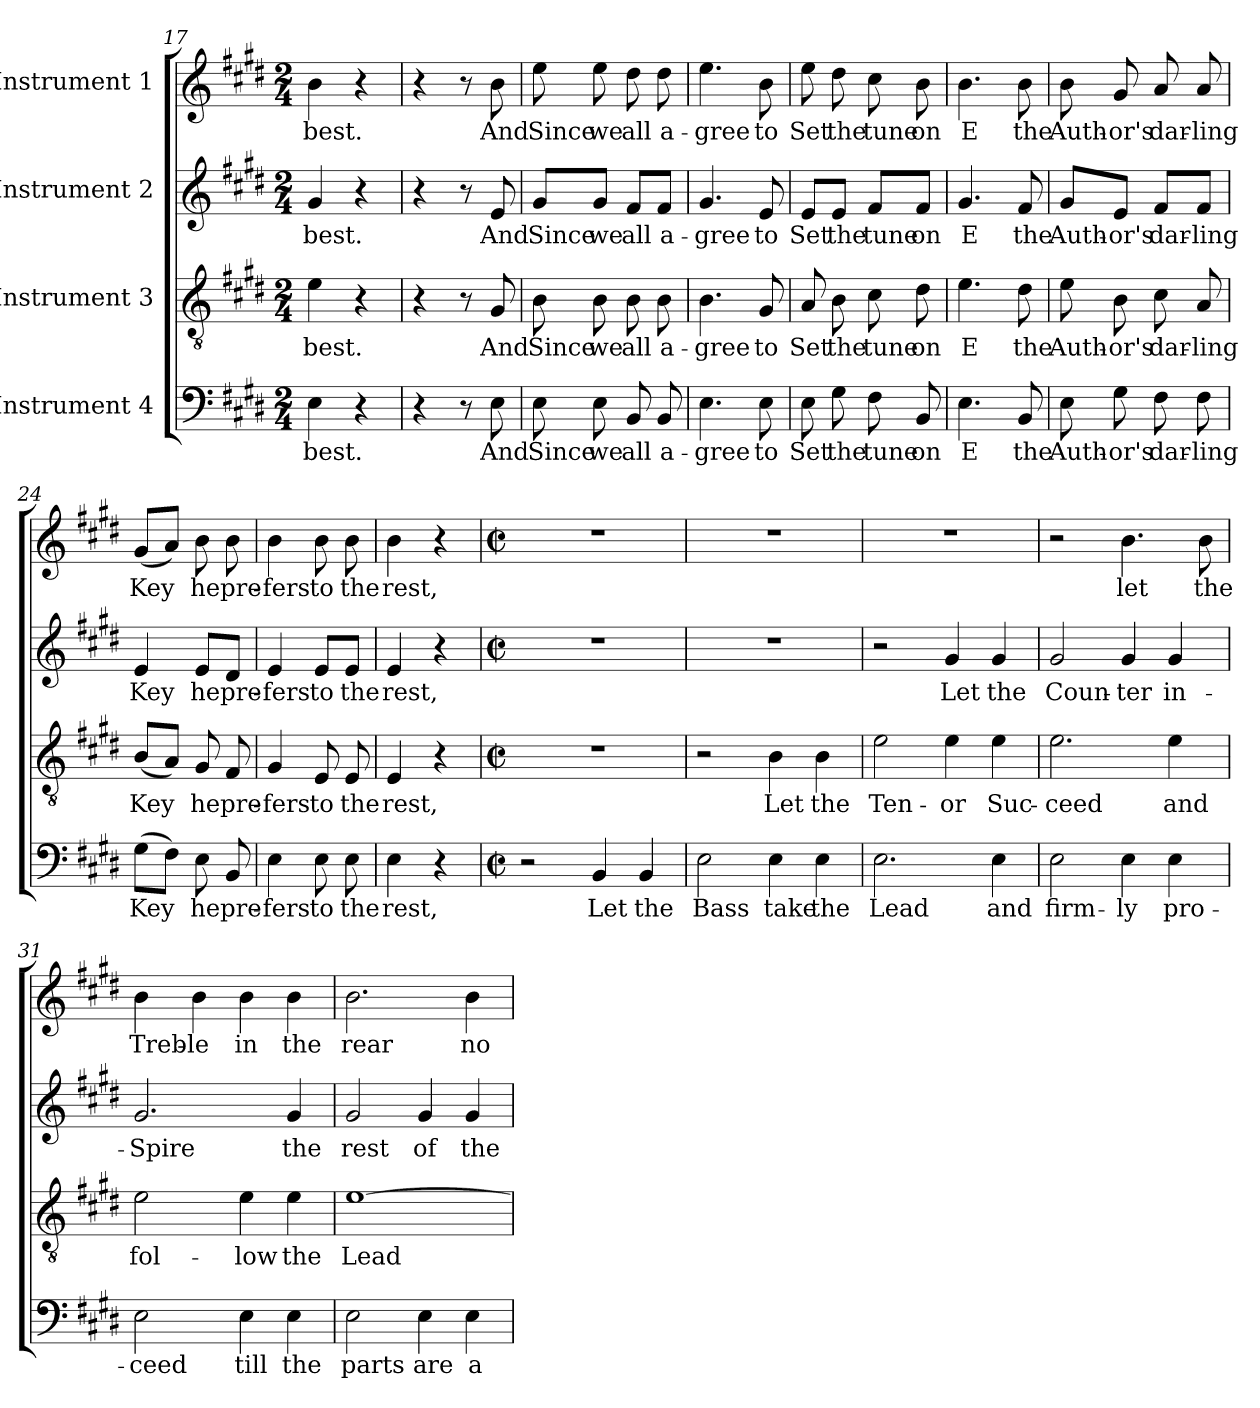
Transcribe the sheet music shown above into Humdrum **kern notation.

**kern	**text	**kern	**text	**kern	**text	**kern	**text
*part4	*part4	*part3	*part3	*part2	*part2	*part1	*part1
*staff4	*staff4	*staff3	*staff3	*staff2	*staff2	*staff1	*staff1
*I"Instrument 4	*	*I"Instrument 3	*	*I"Instrument 2	*	*I"Instrument 1	*
*clefF4	*	*clefGv2	*	*clefG2	*	*clefG2	*
*k[f#c#g#d#]	*	*k[f#c#g#d#]	*	*k[f#c#g#d#]	*	*k[f#c#g#d#]	*
*E:	*	*E:	*	*E:	*	*E:	*
*M2/4	*	*M2/4	*	*M2/4	*	*M2/4	*
=17	=17	=17	=17	=17	=17	=17	=17
!	!LO:LY:b:cj	!	!LO:LY:b:cj	!	!LO:LY:b:cj	!	!LO:LY:b:cj
4E\	best.	4e\	best.	4g#/	best.	4b\	best.
4r	.	4r	.	4r	.	4r	.
!!LO:PB:g=z
=18	=18	=18	=18	=18	=18	=18	=18
4r	.	4r	.	4r	.	4r	.
8r	.	8r	.	8r	.	8r	.
!	!LO:LY:b:cj	!	!LO:LY:b:cj	!	!LO:LY:b:cj	!	!LO:LY:b:cj
8E\	And	8G#/	And	8e/	And	8b\	And
=19	=19	=19	=19	=19	=19	=19	=19
!	!LO:LY:b:cj	!	!LO:LY:b:cj	!	!LO:LY:b:cj	!	!LO:LY:b:cj
8E\	Since	8B\	Since	8g#/L	Since	8ee\	Since
!	!LO:LY:b:cj	!	!LO:LY:b:cj	!	!LO:LY:b:cj	!	!LO:LY:b:cj
8E\	we	8B\	we	8g#/J	we	8ee\	we
!	!LO:LY:b:cj	!	!LO:LY:b:cj	!	!LO:LY:b:cj	!	!LO:LY:b:cj
8BB/	all	8B\	all	8f#/L	all	8dd#\	all
!	!LO:LY:b:cj	!	!LO:LY:b:cj	!	!LO:LY:b:cj	!	!LO:LY:b:cj
8BB/	a-	8B\	a-	8f#/J	a-	8dd#\	a-
=20	=20	=20	=20	=20	=20	=20	=20
!	!LO:LY:b:cj	!	!LO:LY:b:cj	!	!LO:LY:b:cj	!	!LO:LY:b:cj
4.E\	-gree	4.B\	-gree	4.g#/	-gree	4.ee\	-gree
!	!LO:LY:b:cj	!	!LO:LY:b:cj	!	!LO:LY:b:cj	!	!LO:LY:b:cj
8E\	to	8G#/	to	8e/	to	8b\	to
=21	=21	=21	=21	=21	=21	=21	=21
!	!LO:LY:b:cj	!	!LO:LY:b:cj	!	!LO:LY:b:cj	!	!LO:LY:b:cj
8E\	Set	8A/	Set	8e/L	Set	8ee\	Set
!	!LO:LY:b:cj	!	!LO:LY:b:cj	!	!LO:LY:b:cj	!	!LO:LY:b:cj
8G#\	the	8B\	the	8e/J	the	8dd#\	the
!	!LO:LY:b:cj	!	!LO:LY:b:cj	!	!LO:LY:b:cj	!	!LO:LY:b:cj
8F#\	tune	8c#\	tune	8f#/L	tune	8cc#\	tune
!	!LO:LY:b:cj	!	!LO:LY:b:cj	!	!LO:LY:b:cj	!	!LO:LY:b:cj
8BB/	on	8d#\	on	8f#/J	on	8b\	on
=22	=22	=22	=22	=22	=22	=22	=22
!	!LO:LY:b:cj	!	!LO:LY:b:cj	!	!LO:LY:b:cj	!	!LO:LY:b:cj
4.E\	E	4.e\	E	4.g#/	E	4.b\	E
!	!LO:LY:b:cj	!	!LO:LY:b:cj	!	!LO:LY:b:cj	!	!LO:LY:b:cj
8BB/	the	8d#\	the	8f#/	the	8b\	the
!!LO:LB:g=z
=23	=23	=23	=23	=23	=23	=23	=23
!	!LO:LY:b:cj	!	!LO:LY:b:cj	!	!LO:LY:b:cj	!	!LO:LY:b:cj
8E\	Auth-	8e\	Auth-	8g#/L	Auth-	8b\	Auth-
!	!LO:LY:b:cj	!	!LO:LY:b:cj	!	!LO:LY:b:cj	!	!LO:LY:b:cj
8G#\	-or's	8B\	-or's	8e/J	-or's	8g#/	-or's
!	!LO:LY:b:cj	!	!LO:LY:b:cj	!	!LO:LY:b:cj	!	!LO:LY:b:cj
8F#\	dar-	8c#\	dar-	8f#/L	dar-	8a/	dar-
!	!LO:LY:b:cj	!	!LO:LY:b:cj	!	!LO:LY:b:cj	!	!LO:LY:b:cj
8F#\	-ling	8A/	-ling	8f#/J	-ling	8a/	-ling
=24	=24	=24	=24	=24	=24	=24	=24
!	!LO:LY:b	!	!LO:LY:b	!	!LO:LY:b:cj	!	!LO:LY:b
(>8G#\L	Key	(<8B/L	Key	4e/	Key	(<8g#/L	Key
8F#\J)	.	8A/J)	.	.	.	8a/J)	.
!	!LO:LY:b:cj	!	!LO:LY:b:cj	!	!LO:LY:b:cj	!	!LO:LY:b:cj
8E\	he	8G#/	he	8e/L	he	8b\	he
!	!LO:LY:b:cj	!	!LO:LY:b:cj	!	!LO:LY:b:cj	!	!LO:LY:b:cj
8BB/	pre-	8F#/	pre-	8d#/J	pre-	8b\	pre-
=25	=25	=25	=25	=25	=25	=25	=25
!	!LO:LY:b:cj	!	!LO:LY:b:cj	!	!LO:LY:b:cj	!	!LO:LY:b:cj
4E\	-fers	4G#/	-fers	4e/	-fers	4b\	-fers
!	!LO:LY:b:cj	!	!LO:LY:b:cj	!	!LO:LY:b:cj	!	!LO:LY:b:cj
8E\	to	8E/	to	8e/L	to	8b\	to
!	!LO:LY:b:cj	!	!LO:LY:b:cj	!	!LO:LY:b:cj	!	!LO:LY:b:cj
8E\	the	8E/	the	8e/J	the	8b\	the
=26	=26	=26	=26	=26	=26	=26	=26
!	!LO:LY:b:cj	!	!LO:LY:b:cj	!	!LO:LY:b:cj	!	!LO:LY:b:cj
4E\	rest,	4E/	rest,	4e/	rest,	4b\	rest,
4r	.	4r	.	4r	.	4r	.
!!LO:LB:g=z
=27	=27	=27	=27	=27	=27	=27	=27
*M2/2	*	*M2/2	*	*M2/2	*	*M2/2	*
*met(c|)	*	*met(c|)	*	*met(c|)	*	*met(c|)	*
2r	.	1r	.	1r	.	1r	.
!	!LO:LY:b:cj	!	!	!	!	!	!
4BB/	Let	.	.	.	.	.	.
!	!LO:LY:b:cj	!	!	!	!	!	!
4BB/	the	.	.	.	.	.	.
=28	=28	=28	=28	=28	=28	=28	=28
!	!LO:LY:b:cj	!	!	!	!	!	!
2E\	Bass	2r	.	1r	.	1r	.
!	!LO:LY:b:cj	!	!LO:LY:b:cj	!	!	!	!
4E\	take	4B\	Let	.	.	.	.
!	!LO:LY:b:cj	!	!LO:LY:b:cj	!	!	!	!
4E\	the	4B\	the	.	.	.	.
=29	=29	=29	=29	=29	=29	=29	=29
!	!LO:LY:b:cj	!	!LO:LY:b:cj	!	!	!	!
2.E\	Lead	2e\	Ten-	2r	.	1r	.
!	!	!	!LO:LY:b:cj	!	!LO:LY:b:cj	!	!
.	.	4e\	-or	4g#/	Let	.	.
!	!LO:LY:b:cj	!	!LO:LY:b:cj	!	!LO:LY:b:cj	!	!
4E\	and	4e\	Suc-	4g#/	the	.	.
=30	=30	=30	=30	=30	=30	=30	=30
!	!LO:LY:b:cj	!	!LO:LY:b:cj	!	!LO:LY:b:cj	!	!
2E\	firm-	2.e\	-ceed	2g#/	Coun-	2r	.
!	!LO:LY:b:cj	!	!	!	!LO:LY:b:cj	!	!LO:LY:b:cj
4E\	-ly	.	.	4g#/	-ter	4.b\	let
!	!LO:LY:b:cj	!	!LO:LY:b:cj	!	!LO:LY:b:cj	!	!
4E\	pro-	4e\	and	4g#/	in-	.	.
!	!	!	!	!	!	!	!LO:LY:b:cj
.	.	.	.	.	.	8b\	the
=31	=31	=31	=31	=31	=31	=31	=31
!	!LO:LY:b:cj	!	!LO:LY:b:cj	!	!LO:LY:b:cj	!	!LO:LY:b:cj
2E\	-ceed	2e\	fol-	2.g#/	-Spire	4b\	Treb-
!	!	!	!	!	!	!	!LO:LY:b:cj
.	.	.	.	.	.	4b\	-le
!	!LO:LY:b:cj	!	!LO:LY:b:cj	!	!	!	!LO:LY:b:cj
4E\	till	4e\	-low	.	.	4b\	in
!	!LO:LY:b:cj	!	!LO:LY:b:cj	!	!LO:LY:b:cj	!	!LO:LY:b:cj
4E\	the	4e\	the	4g#/	the	4b\	the
=32	=32	=32	=32	=32	=32	=32	=32
!	!LO:LY:b:cj	!	!LO:LY:b	!	!LO:LY:b:cj	!	!LO:LY:b:cj
2E\	parts	[<1e	Lead	2g#/	rest	2.b\	rear
!	!LO:LY:b:cj	!	!	!	!LO:LY:b:cj	!	!
4E\	are	.	.	4g#/	of	.	.
!	!LO:LY:b:cj	!	!	!	!LO:LY:b:cj	!	!LO:LY:b:cj
4E\	a-	.	.	4g#/	the	4b\	no
=	=	=	=	=	=	=	=
*-	*-	*-	*-	*-	*-	*-	*-
